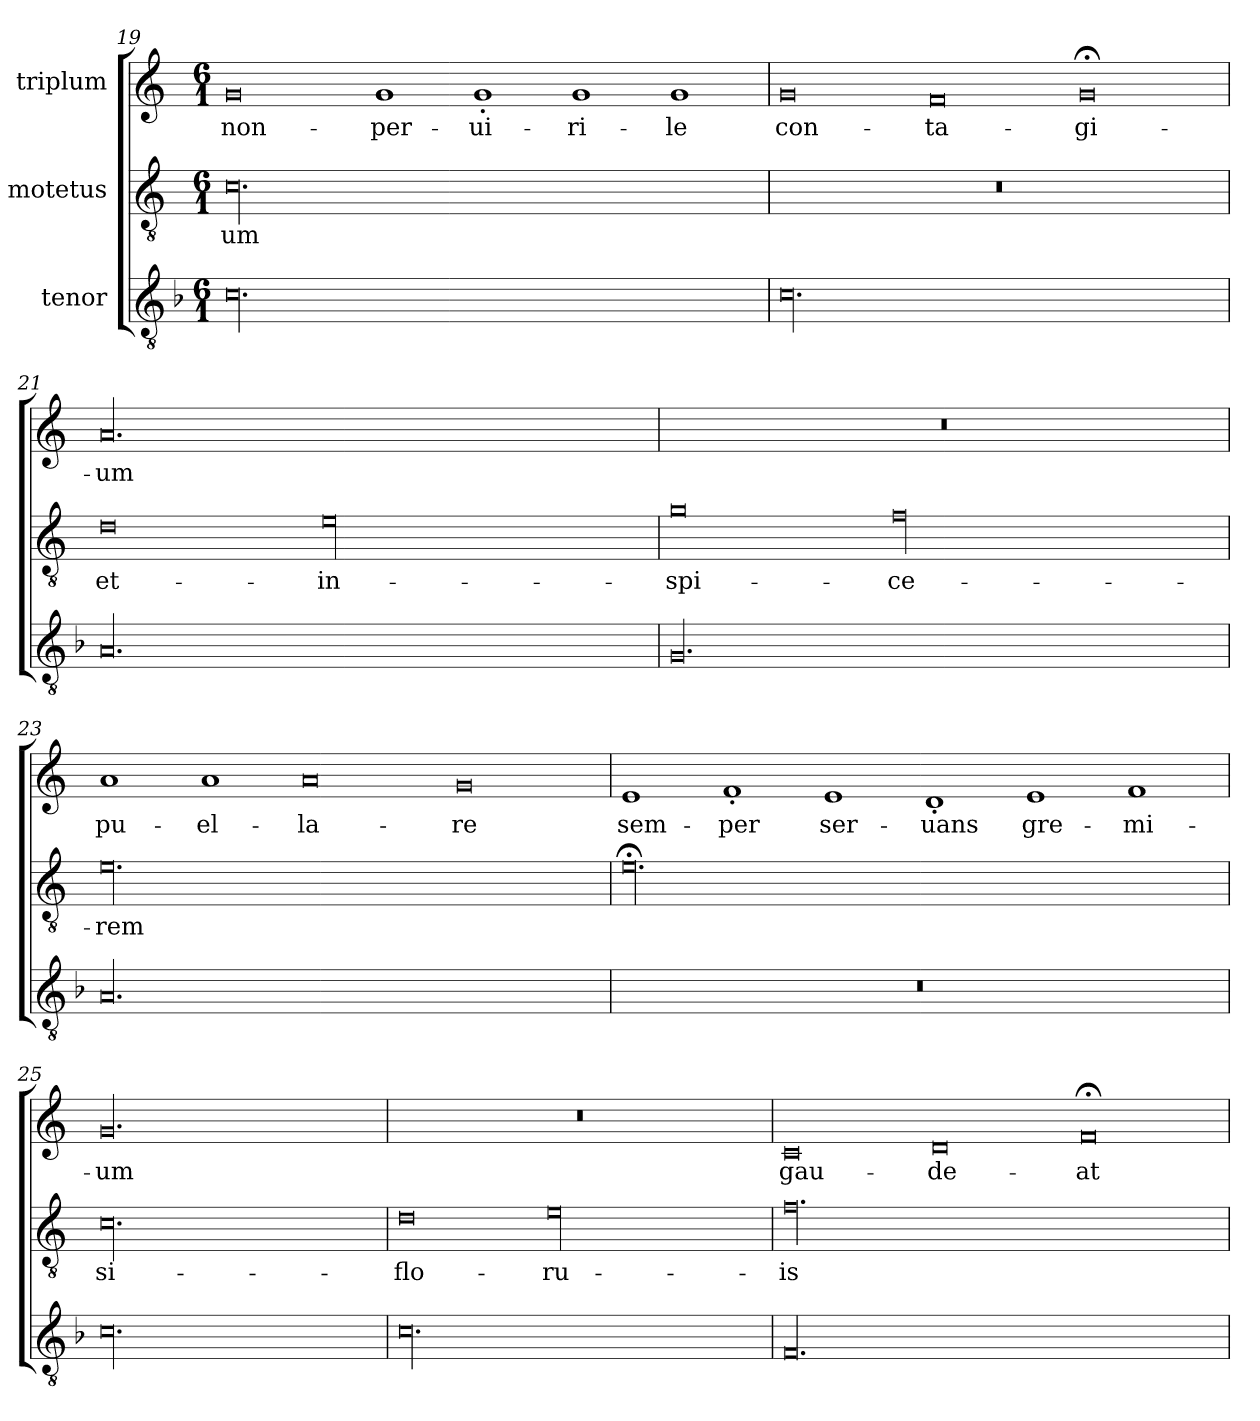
**kern	**kern	**text	**kern	**text
*part3	*part2	*part2	*part1	*part1
*staff3	*staff2	*staff2	*staff1	*staff1
*I"tenor	*I"motetus	*	*I"triplum	*
*clefGv2	*clefGv2	*	*clefG2	*
*k[b-]	*k[]	*	*k[]	*
*F:	*C:	*	*C:	*
*M6/1	*M6/1	*	*M6/1	*
=19	=19	=19	=19	=19
00.c\	00.c\	-um	0g/	non-
.	.	.	1g/	per-
.	.	.	1g'/	-ui-
.	.	.	1g/	-ri-
.	.	.	1g/	-le
=20	=20	=20	=20	=20
00.c\	00.r	.	0g/	con-
.	.	.	0f/	-ta-
.	.	.	0g;</	-gi-
=21	=21	=21	=21	=21
00.A/	0d\	et-	00.a/	-um
.	00e\	in-	.	.
=22	=22	=22	=22	=22
00.G/	0g\	-spi-	00.r	.
.	00f\	-ce-	.	.
=23	=23	=23	=23	=23
00.A/	00.e\	-rem	1a/	pu-
.	.	.	1a/	-el-
.	.	.	0a/	-la-
.	.	.	0g/	-re
=24	=24	=24	=24	=24
00.r	00.e;<\	.	1e/	sem-
.	.	.	1f'/	-per
.	.	.	1e/	ser-
.	.	.	1d'/	-uans
.	.	.	1e/	gre-
.	.	.	1f/	-mi-
=25	=25	=25	=25	=25
00.c\	00.c\	si-	00.g/	-um
=26	=26	=26	=26	=26
00.c\	0d\	flo-	00.r	.
.	00e\	-ru-	.	.
=27	=27	=27	=27	=27
00.F/	00.f\	-is-	0c/	gau-
.	.	.	0d/	-de-
.	.	.	0f;</	-at
=	=	=	=	=
*-	*-	*-	*-	*-
